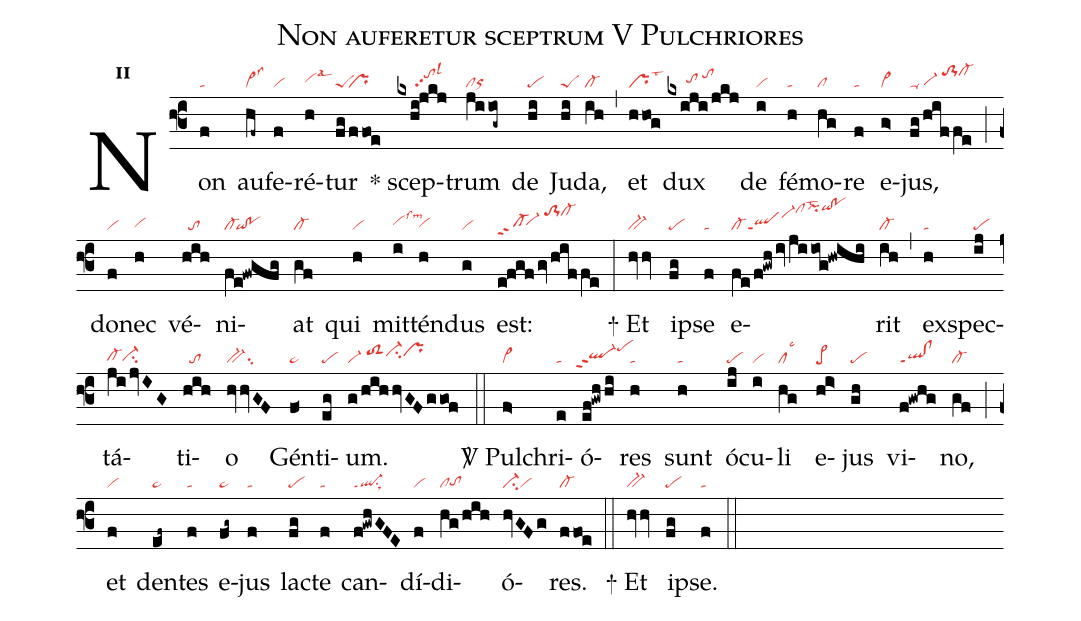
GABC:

name:Non auferetur sceptrum V Pulchriores;
office-part:re;
mode:2;
nabc-lines:1;
%%
initial-style: 1;
name: Non auferetur;
mode: 2;
office-part: Responsorium;
annotation: Resp.;
annotation: ii;
nabc-lines: 1;
%%
(f3) Non(f|ta) au(hf~|vi>lss3)fe(f|vi)ré(h|vihhlsal3)tur(fg/ffoe|peS``pr) <sp>*</sp> scep(kxhi!jkj|//////tohjpp2lsl3)trum(jiiog~|clorhg) de(hi|pe) Ju(hi|peS)da,(ih|cl-) (,) et(hhog|prlst3) dux(kxiji/jkj|//////tohh/tohj) de(i|vi) fé(h|ta)mo(hg|cl)re(f|ta) e(g>|vi>)jus,(fg/hiffe|ta-/vi-hg/to-1hkcl-hk) (;) do(f|vi)nec(h|vihg) vé(hih|//to)ni(fe!fwgfg|cl-`qi!po)at(gf|cl-) qui(h|vi) mit(i|vihhlssm3)tén(h|vihg)dus(g|vi) est:(e!fgf/gv/hiffe|cl-hdppt2`vi-hh/to-1hlcl-hl) (:)
<sp>+</sp> Et(hvhv|bv-) ip(fg|pe)se(f|ta) e(fe/f!gwh/iv/jiiog!hwihi|cl-qlppt1vi-hkclhmlst3````pihnqihn!pohn)rit(ih|cl-) (,) ex(h|ta)spec(ij|pe)tá(ji/jvIG|cl-hgci-hg)ti(hih|//to)o(hvhvGF|bv-su2) Gén(f<|ta>)ti(eg|pe)um.(g/hihhvGFggof|vi-/toS2hici-hiprhi) (::)

<sp>V/</sp> Pul(f>|vi>)chri(e|ta)ó(ef!gwhhi|``ql-hhppt2pehk)res(h|ta) sunt(h|ta) ó(ij|pe)cu(i|vi)li(hg|cllsc3) e(hi>|pe>)jus(gh|pe) vi(f!gwhg|ql!clppt1)no,(gf|cl-) (;) et(f|vi) den(ef~|ta>)tes(f|ta) e(fg~|ta>)jus(f|ta) lac(fg|pe)te(f|ta) can(f!gwhGFE|ql-ppt1su1sux1)dí(f|vi)di(hg/hih|cltohg)ó(hvGFg|ci-vi)res.(ffoe|cl-) (::)
<sp>+</sp> Et(hvhv|bv-) ip(fg|pe)se.(f|ta) (::)
